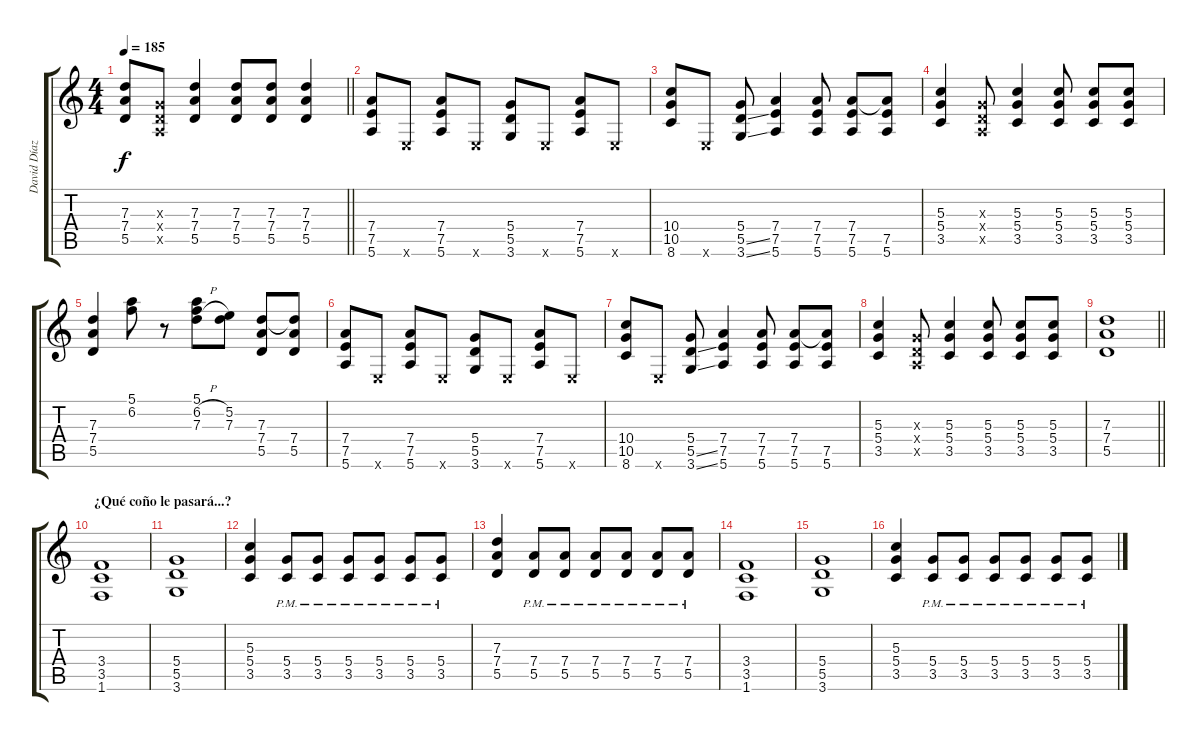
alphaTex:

\track ("David Díaz 'Kolibrí' - Guitarra" "David Díaz") {instrument overdrivenguitar}
\staff {score tabs}
\tuning (E4 B3 G3 D3 A2 E2) {hide}
\ts (4 4)
\tempo 185
\clef g2
\barLineRight lightlight
\ks c
(7.3 7.4 5.5).8{dy f} (0.3{x} 0.4{x} 0.5{x}).8 (7.3 7.4 5.5).4 (7.3 7.4 5.5).8 (7.3 7.4 5.5).8 (7.3 7.4 5.5).4 |
(7.4 7.5 5.6).8 0.6{x}.8 (7.4 7.5 5.6).8 0.6{x}.8 (5.4 5.5 3.6).8 0.6{x}.8 (7.4 7.5 5.6).8 0.6{x}.8 |
(10.4 10.5 8.6).8 0.6{x}.8 (5.4 5.5{ss} 3.6{ss}).8 (7.4 7.5 5.6).4 (7.4 7.5 5.6).8 (7.4 7.5 5.6).8 (7.4{t} 7.5 5.6).8 |
(5.3 5.4 3.5).4 (0.3{x} 0.4{x} 0.5{x}).8 (5.3 5.4 3.5).4 (5.3 5.4 3.5).8 (5.3 5.4 3.5).8 (5.3 5.4 3.5).8 |
(7.3 7.4 5.5).4 (5.1 6.2).8 r.8 (5.1 6.2{h} 7.3).8 (5.2 7.3).8 (7.3 7.4 5.5).8 (7.3{t} 7.4 5.5).8 |
(7.4 7.5 5.6).8 0.6{x}.8 (7.4 7.5 5.6).8 0.6{x}.8 (5.4 5.5 3.6).8 0.6{x}.8 (7.4 7.5 5.6).8 0.6{x}.8 |
(10.4 10.5 8.6).8 0.6{x}.8 (5.4 5.5{ss} 3.6{ss}).8 (7.4 7.5 5.6).4 (7.4 7.5 5.6).8 (7.4 7.5 5.6).8 (7.4{t} 7.5 5.6).8 |
(5.3 5.4 3.5).4 (0.3{x} 0.4{x} 0.5{x}).8 (5.3 5.4 3.5).4 (5.3 5.4 3.5).8 (5.3 5.4 3.5).8 (5.3 5.4 3.5).8 |
\barLineRight lightlight
(7.3 7.4 5.5).1 |
\section ("" "¿Qué coño le pasará...?")
(3.4 3.5 1.6).1 |
(5.4 5.5 3.6).1 |
(5.3 5.4 3.5).4 (5.4{pm} 3.5{pm}).8 (5.4{pm} 3.5{pm}).8 (5.4{pm} 3.5{pm}).8 (5.4{pm} 3.5{pm}).8 (5.4{pm} 3.5{pm}).8 (5.4{pm} 3.5{pm}).8 |
(7.3 7.4 5.5).4 (7.4{pm} 5.5{pm}).8 (7.4{pm} 5.5{pm}).8 (7.4{pm} 5.5{pm}).8 (7.4{pm} 5.5{pm}).8 (7.4{pm} 5.5{pm}).8 (7.4{pm} 5.5{pm}).8 |
(3.4 3.5 1.6).1 |
(5.4 5.5 3.6).1 |
(5.3 5.4 3.5).4 (5.4{pm} 3.5{pm}).8 (5.4{pm} 3.5{pm}).8 (5.4{pm} 3.5{pm}).8 (5.4{pm} 3.5{pm}).8 (5.4{pm} 3.5{pm}).8 (5.4{pm} 3.5{pm}).8
